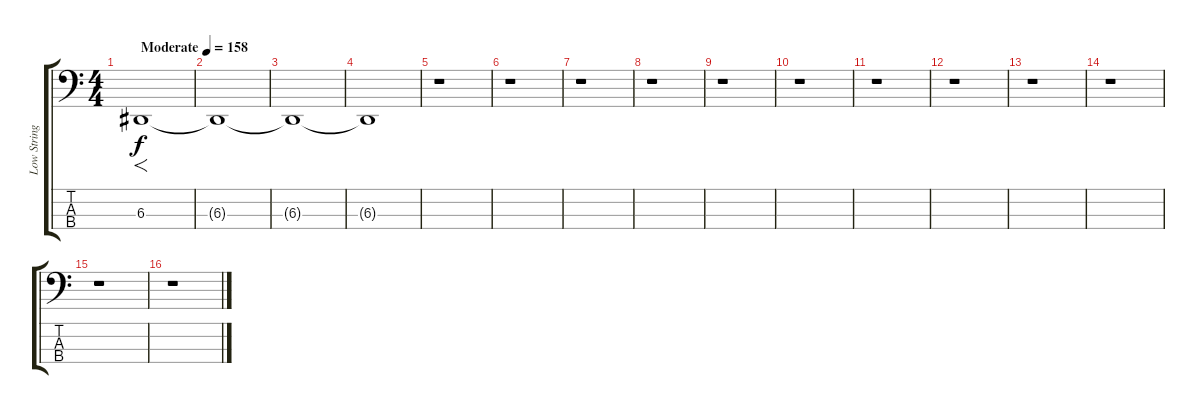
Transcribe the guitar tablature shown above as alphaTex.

\track ("Low Strings ~ Effect" "Low String") {instrument synthstrings1}
\staff {score tabs}
\tuning (G2 D2 A1 D1) {hide}
\ts (4 4)
\tempo (158 "Moderate")
\clef f4
\ks c
6.3.1{f dy f instrument synthstrings1} |
6.3{t}.1 |
6.3{t}.1 |
6.3{t}.1 |
r.1 |
r.1 |
r.1 |
r.1 |
r.1 |
r.1 |
r.1 |
r.1 |
r.1 |
r.1 |
r.1 |
r.1
